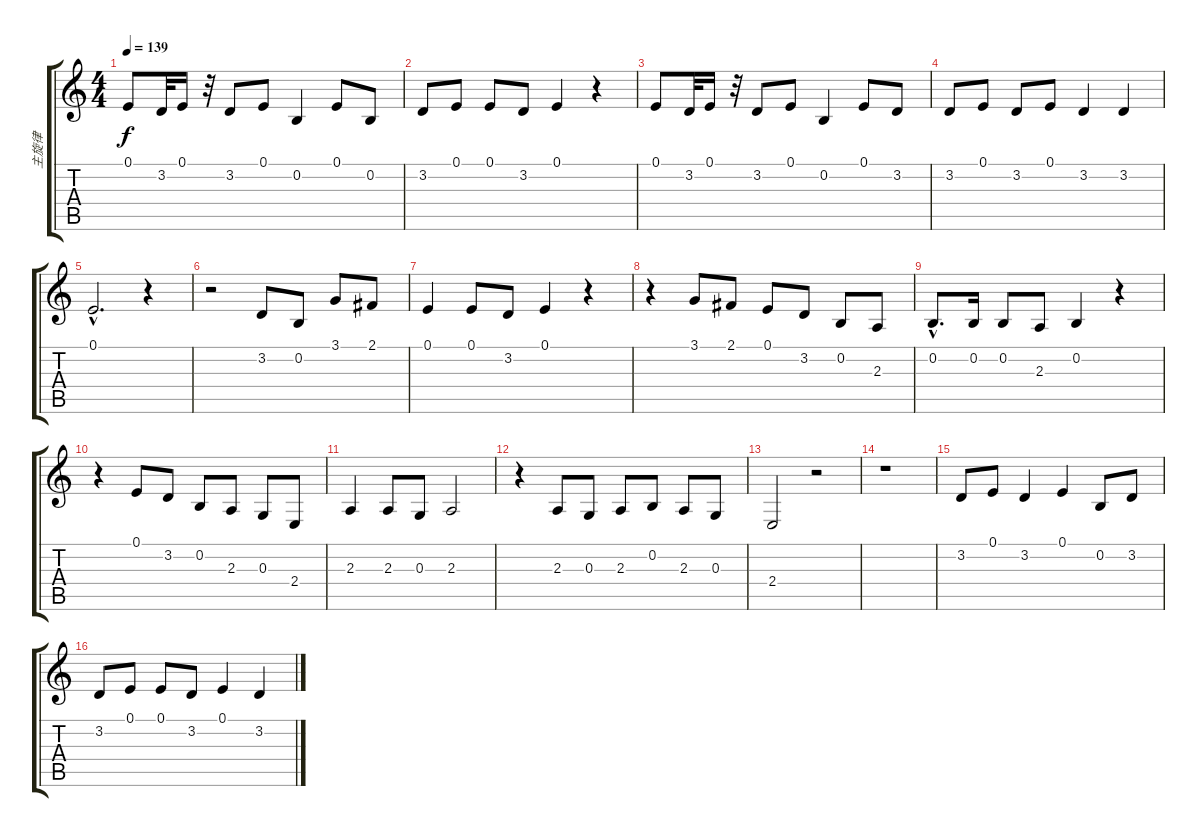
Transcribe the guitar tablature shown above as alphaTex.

\track ("主旋律" "主旋律") {instrument brightacousticpiano}
\staff {score tabs}
\tuning (E4 B3 G3 D3 A2 E2) {hide}
\ts (4 4)
\tempo 139
\clef g2
\ks c
0.1.8{dy f} 3.2.32 0.1.16 r.32 3.2.8 0.1.8 0.2.4 0.1.8 0.2.8 |
3.2.8 0.1.8 0.1.8 3.2.8 0.1.4 r.4 |
0.1.8 3.2.32 0.1.16 r.32 3.2.8 0.1.8 0.2.4 0.1.8 3.2.8 |
3.2.8 0.1.8 3.2.8 0.1.8 3.2.4 3.2.4 |
0.1{hac}.2{d} r.4 |
r.2 3.2.8 0.2.8 3.1.8 2.1.8 |
0.1.4 0.1.8 3.2.8 0.1.4 r.4 |
r.4 3.1.8 2.1.8 0.1.8 3.2.8 0.2.8 2.3.8 |
0.2{hac}.8{d} 0.2.16 0.2.8 2.3.8 0.2.4 r.4 |
r.4 0.1.8 3.2.8 0.2.8 2.3.8 0.3.8 2.4.8 |
2.3.4 2.3.8 0.3.8 2.3.2 |
r.4 2.3.8 0.3.8 2.3.8 0.2.8 2.3.8 0.3.8 |
2.4.2 r.2 |
r.1 |
3.2.8 0.1.8 3.2.4 0.1.4 0.2.8 3.2.8 |
3.2.8 0.1.8 0.1.8 3.2.8 0.1.4 3.2.4
